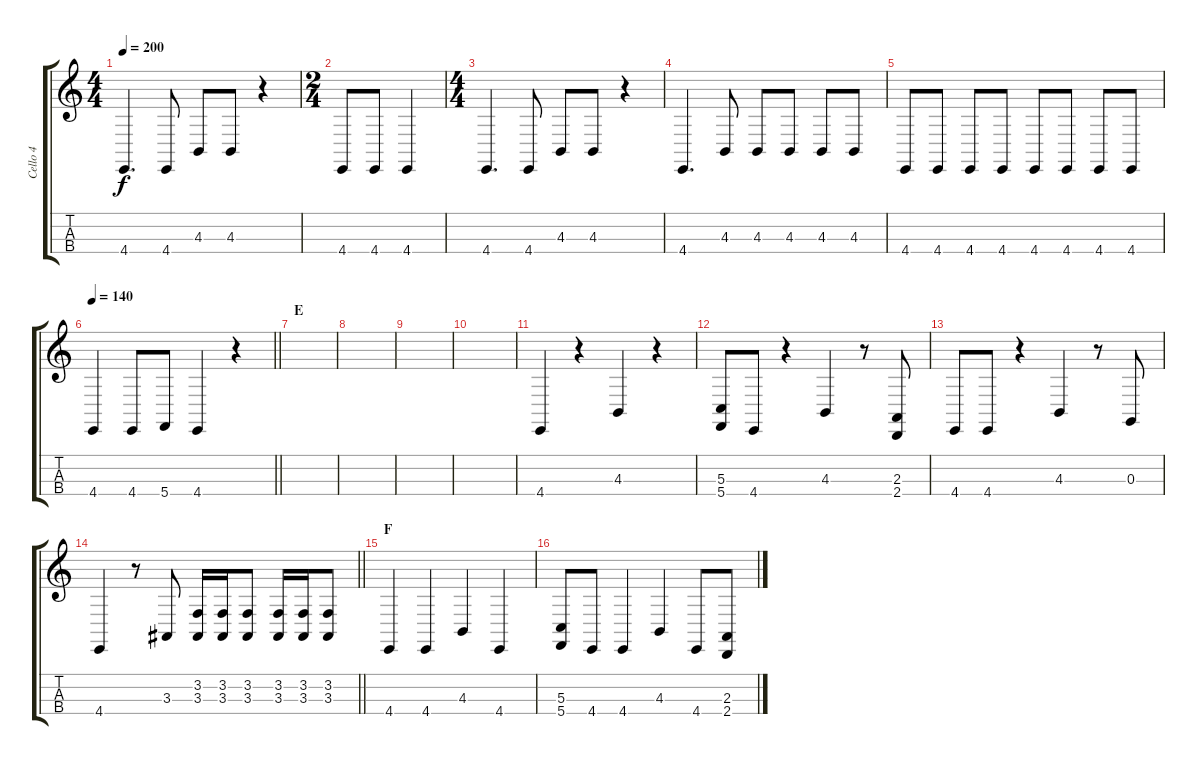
\track ("Cello 4" "Cello 4") {instrument cello}
\staff {score tabs}
\tuning (A3 D3 G2 C2) {hide}
\ts (4 4)
\tempo 200
\clef g2
\ks c
4.4.4{d dy f} 4.4.8 4.3.8 4.3.8 r.4 |
\ts (2 4)
4.4.8 4.4.8 4.4.4 |
\ts (4 4)
4.4.4{d} 4.4.8 4.3.8 4.3.8 r.4 |
4.4.4{d} 4.3.8 4.3.8 4.3.8 4.3.8 4.3.8 |
4.4.8 4.4.8 4.4.8 4.4.8 4.4.8 4.4.8 4.4.8 4.4.8 |
\tempo 140
\barLineRight lightlight
4.4.4 4.4.8 5.4.8 4.4.4 r.4 |
\section ("" "E")
|
|
|
|
4.4.4 r.4 4.3.4 r.4 |
(5.3 5.4).8 4.4.8 r.4 4.3.4 r.8 (2.3 2.4).8 |
4.4.8 4.4.8 r.4 4.3.4 r.8 0.3.8 |
\barLineRight lightlight
4.4.4 r.8 3.3.8 (3.2 3.3).16 (3.2 3.3).16 (3.2 3.3).8 (3.2 3.3).16 (3.2 3.3).16 (3.2 3.3).8 |
\section ("" "F")
4.4.4 4.4.4 4.3.4 4.4.4 |
(5.3 5.4).8 4.4.8 4.4.4 4.3.4 4.4.8 (2.3 2.4).8
